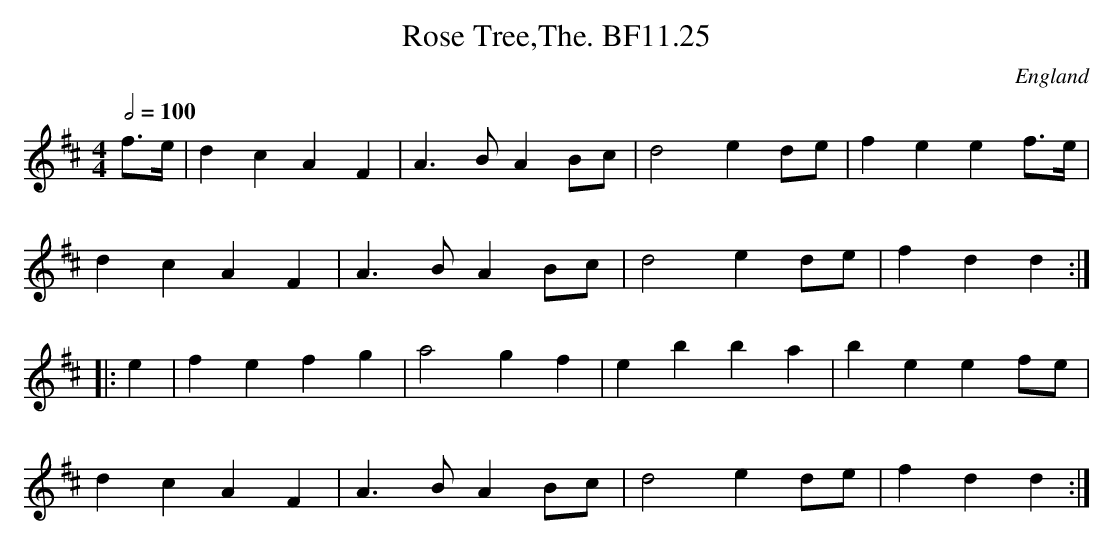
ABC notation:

X:1
T:Rose Tree,The. BF11.25
M:4/4
L:1/8
Q:1/2=100
O:England
notC:Hand of James Lishman
K:D major
f>e|d2c2A2F2|A3BA2Bc|d4e2de|f2e2e2f>e|!
d2c2A2F2|A3BA2Bc|d4e2de|f2d2d2:|!
|:e2|f2e2f2g2|a4g2f2|e2b2b2a2|b2e2e2fe|!
d2c2A2F2|A3BA2Bc|d4e2de|f2d2d2:|
